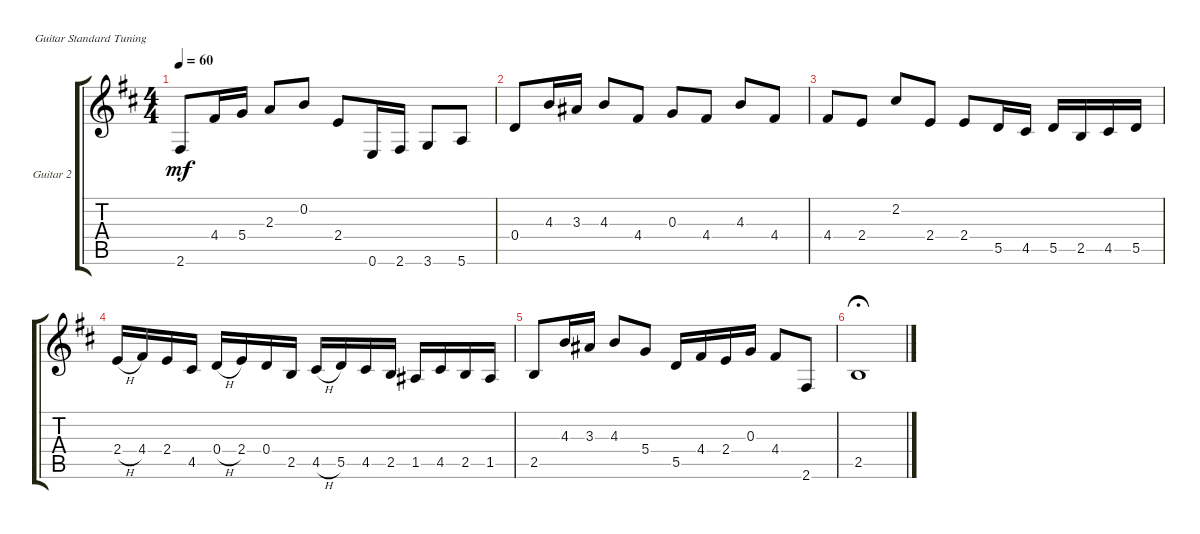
\defaultSystemsLayout 4
\bracketExtendMode groupsimilarinstruments
\firstSystemTrackNameOrientation horizontal
\otherSystemsTrackNameOrientation horizontal
\track ("Guitar 2" "Guitar 2") {instrument acousticguitarsteel}
\staff {score tabs}
\tuning (E4 B3 G3 D3 A2 E2)
\ts (4 4)
\tempo 60
\clef g2
\ks d
2.6.8{dy mf} 4.4.16 5.4.16 2.3.8 0.2.8 2.4.8 0.6.16 2.6.16 3.6.8 5.6.8 |
0.4.8 4.3.16 3.3.16 4.3.8 4.4.8 0.3.8 4.4.8 4.3.8 4.4.8 |
4.4.8 2.4.8 2.2.8 2.4.8 2.4.8 5.5.16 4.5.16 5.5.16 2.5.16 4.5.16 5.5.16 |
2.4{h}.16 4.4.16 2.4.16 4.5.16 0.4{h}.16 2.4.16 0.4.16 2.5.16 4.5{h}.16 5.5.16 4.5.16 2.5.16 1.5.16 4.5.16 2.5.16 1.5.16 |
2.5.8 4.3.16 3.3.16 4.3.8 5.4.8 5.5.16 4.4.16 2.4.16 0.3.16 4.4.8 2.6.8 |
2.5.1{fermata (medium 0.4)}
